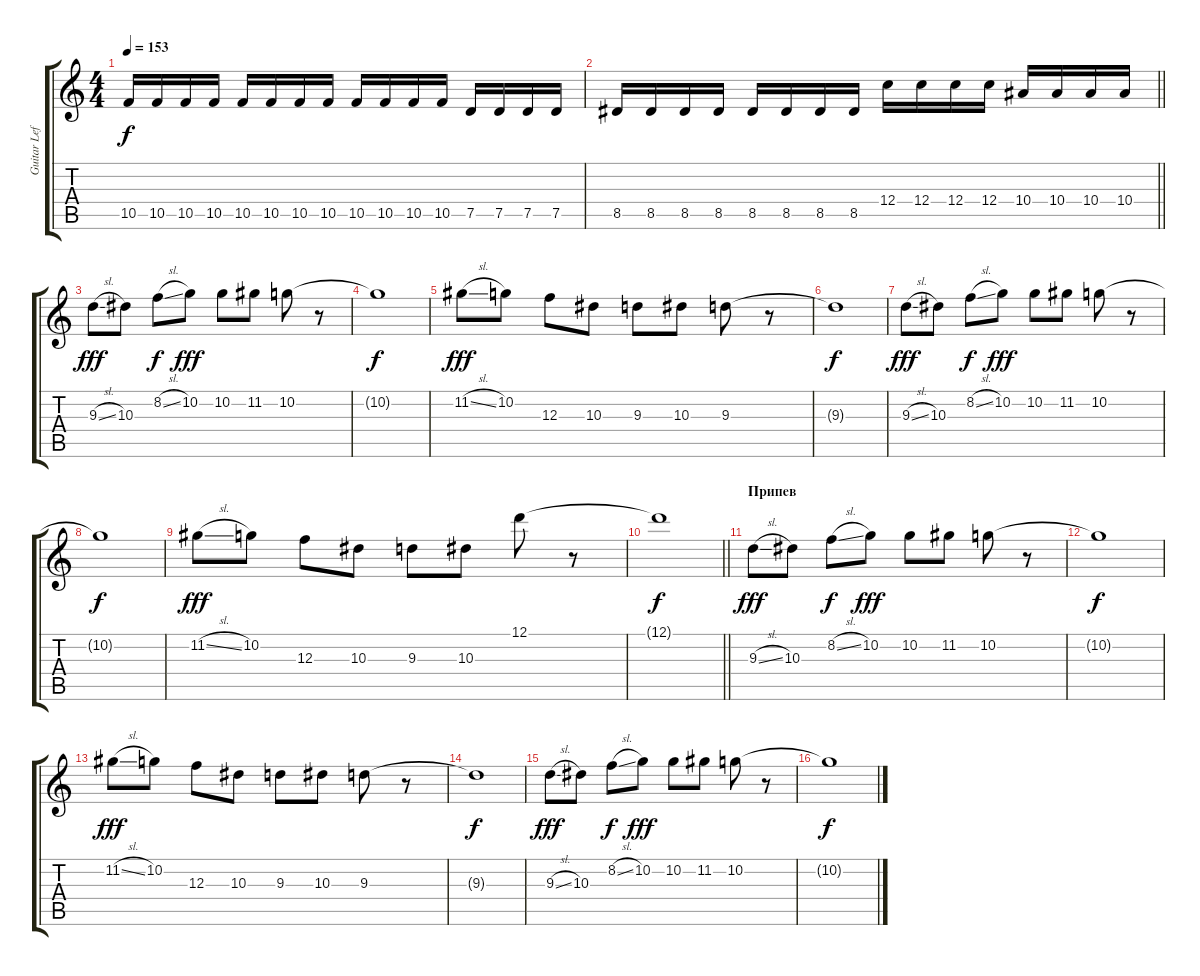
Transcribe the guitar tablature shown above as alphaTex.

\track ("Guitar Left" "Guitar Lef") {instrument distortionguitar}
\staff {score tabs}
\tuning (D4 A3 F3 C3 G2 C2) {hide}
\ts (4 4)
\tempo 153
\clef g2
\ks c
10.5.16{dy f} 10.5.16 10.5.16 10.5.16 10.5.16 10.5.16 10.5.16 10.5.16 10.5.16 10.5.16 10.5.16 10.5.16 7.5.16 7.5.16 7.5.16 7.5.16 |
\barLineRight lightlight
8.5.16 8.5.16 8.5.16 8.5.16 8.5.16 8.5.16 8.5.16 8.5.16 12.4.16 12.4.16 12.4.16 12.4.16 10.4.16 10.4.16 10.4.16 10.4.16 |
\section ("" "")
9.3{sl}.8{dy fff balance 8} 10.3.8 8.2{sl}.8{dy f} 10.2.8{dy fff} 10.2.8 11.2.8 10.2.8 r.8 |
10.2{t}.1{dy f} |
11.2{sl}.8{dy fff} 10.2.8 12.3.8 10.3.8 9.3.8 10.3.8 9.3.8 r.8 |
9.3{t}.1{dy f} |
9.3{sl}.8{dy fff} 10.3.8 8.2{sl}.8{dy f} 10.2.8{dy fff} 10.2.8 11.2.8 10.2.8 r.8 |
10.2{t}.1{dy f} |
11.2{sl}.8{dy fff} 10.2.8 12.3.8 10.3.8 9.3.8 10.3.8 12.1.8 r.8 |
\barLineRight lightlight
12.1{t}.1{dy f} |
\section ("" "Припев")
9.3{sl}.8{dy fff volume 10 balance 8} 10.3.8 8.2{sl}.8{dy f} 10.2.8{dy fff} 10.2.8 11.2.8 10.2.8 r.8 |
10.2{t}.1{dy f} |
11.2{sl}.8{dy fff} 10.2.8 12.3.8 10.3.8 9.3.8 10.3.8 9.3.8 r.8 |
9.3{t}.1{dy f} |
9.3{sl}.8{dy fff} 10.3.8 8.2{sl}.8{dy f} 10.2.8{dy fff} 10.2.8 11.2.8 10.2.8 r.8 |
10.2{t}.1{dy f}
